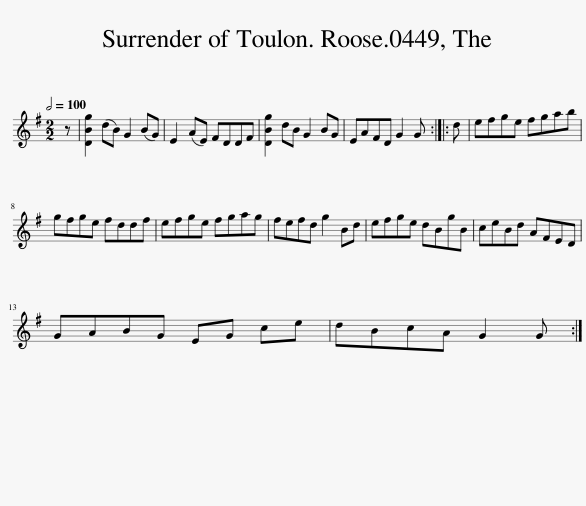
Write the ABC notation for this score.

X:1
L:1/8
Q:1/2=100
M:2/2
I:linebreak $
K:G
V:1 treble
V:1
 z | [DBg]2 (dB) G2 (BG) | E2 (AE) FDDF | [DBg]2 dB G2 BG | EAFD G2 G :: %5
 d | efge fgab |$ gfge fddf | efge fgag | fefd g2 Bd | %10
 efge dBgB | ceBd AFED |$ GABG EG ce | dBcA G2 G :| %14
